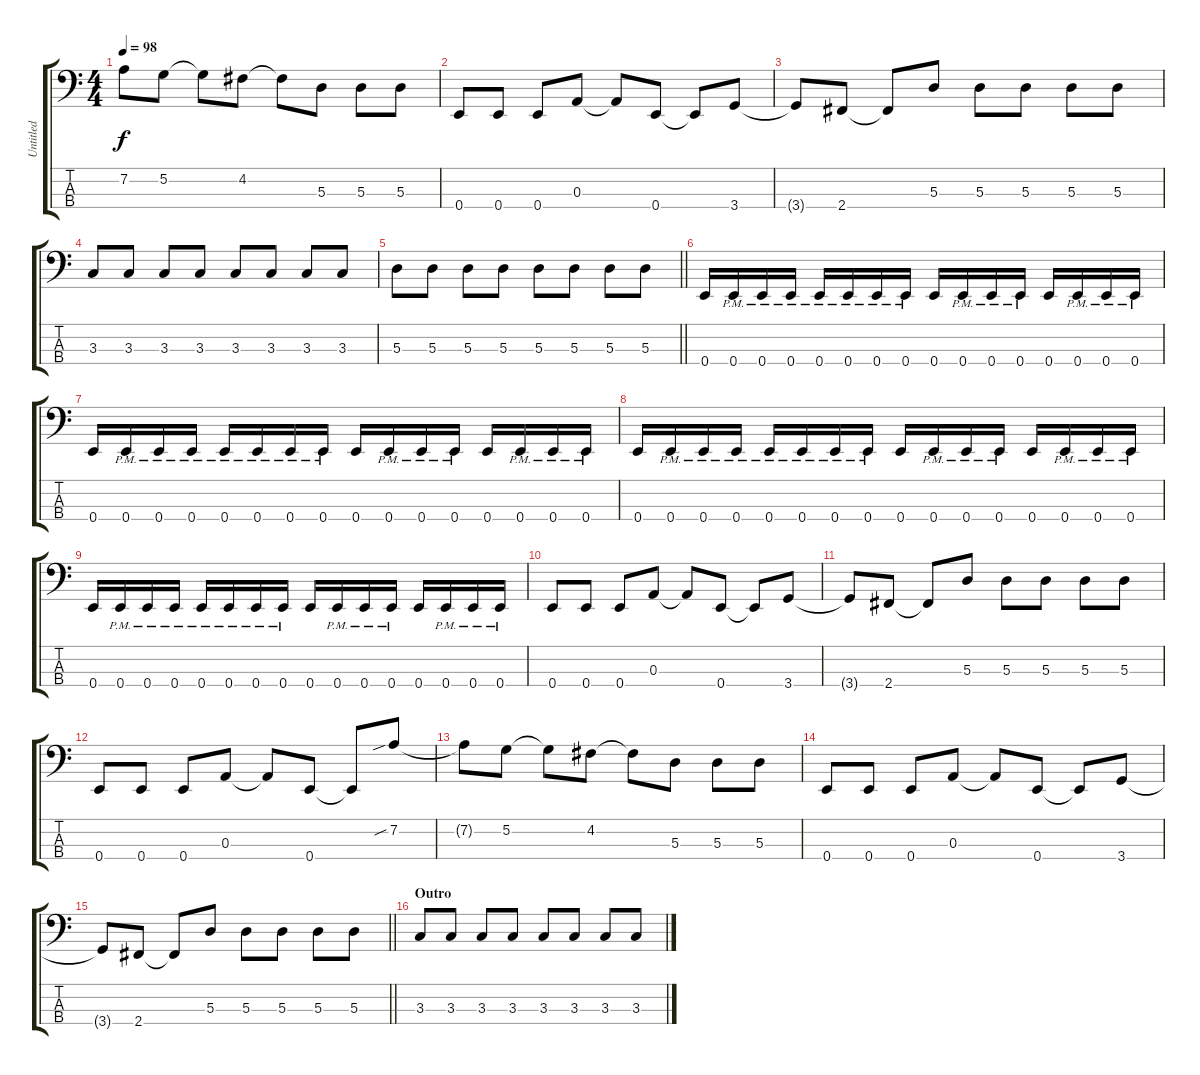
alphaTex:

\track ("Untitled" "Untitled") {instrument electricbassfinger}
\staff {score tabs}
\tuning (G2 D2 A1 E1) {hide}
\ts (4 4)
\tempo 98
\clef f4
\ks c
7.2{t}.8{dy f} 5.2.8 5.2{t}.8 4.2.8 4.2{t}.8 5.3.8 5.3.8 5.3.8 |
0.4.8 0.4.8 0.4.8 0.3.8 0.3{t}.8 0.4.8 0.4{t}.8 3.4.8 |
3.4{t}.8 2.4.8 2.4{t}.8 5.3.8 5.3.8 5.3.8 5.3.8 5.3.8 |
3.3.8 3.3.8 3.3.8 3.3.8 3.3.8 3.3.8 3.3.8 3.3.8 |
\barLineRight lightlight
5.3.8 5.3.8 5.3.8 5.3.8 5.3.8 5.3.8 5.3.8 5.3.8 |
0.4.16 0.4{pm}.16 0.4{pm}.16 0.4{pm}.16 0.4{pm}.16 0.4{pm}.16 0.4{pm}.16 0.4{pm}.16 0.4.16 0.4{pm}.16 0.4{pm}.16 0.4{pm}.16 0.4.16 0.4{pm}.16 0.4{pm}.16 0.4{pm}.16 |
0.4.16 0.4{pm}.16 0.4{pm}.16 0.4{pm}.16 0.4{pm}.16 0.4{pm}.16 0.4{pm}.16 0.4{pm}.16 0.4.16 0.4{pm}.16 0.4{pm}.16 0.4{pm}.16 0.4.16 0.4{pm}.16 0.4{pm}.16 0.4{pm}.16 |
0.4.16 0.4{pm}.16 0.4{pm}.16 0.4{pm}.16 0.4{pm}.16 0.4{pm}.16 0.4{pm}.16 0.4{pm}.16 0.4.16 0.4{pm}.16 0.4{pm}.16 0.4{pm}.16 0.4.16 0.4{pm}.16 0.4{pm}.16 0.4{pm}.16 |
0.4.16 0.4{pm}.16 0.4{pm}.16 0.4{pm}.16 0.4{pm}.16 0.4{pm}.16 0.4{pm}.16 0.4{pm}.16 0.4.16 0.4{pm}.16 0.4{pm}.16 0.4{pm}.16 0.4.16 0.4{pm}.16 0.4{pm}.16 0.4{pm}.16 |
0.4.8 0.4.8 0.4.8 0.3.8 0.3{t}.8 0.4.8 0.4{t}.8 3.4.8 |
3.4{t}.8 2.4.8 2.4{t}.8 5.3.8 5.3.8 5.3.8 5.3.8 5.3.8 |
0.4.8 0.4.8 0.4.8 0.3.8 0.3{t}.8 0.4.8 0.4{t}.8 7.2{sib}.8 |
7.2{t}.8 5.2.8 5.2{t}.8 4.2.8 4.2{t}.8 5.3.8 5.3.8 5.3.8 |
0.4.8 0.4.8 0.4.8 0.3.8 0.3{t}.8 0.4.8 0.4{t}.8 3.4.8 |
\barLineRight lightlight
3.4{t}.8 2.4.8 2.4{t}.8 5.3.8 5.3.8 5.3.8 5.3.8 5.3.8 |
\section ("" "Outro")
3.3.8 3.3.8 3.3.8 3.3.8 3.3.8 3.3.8 3.3.8 3.3.8
